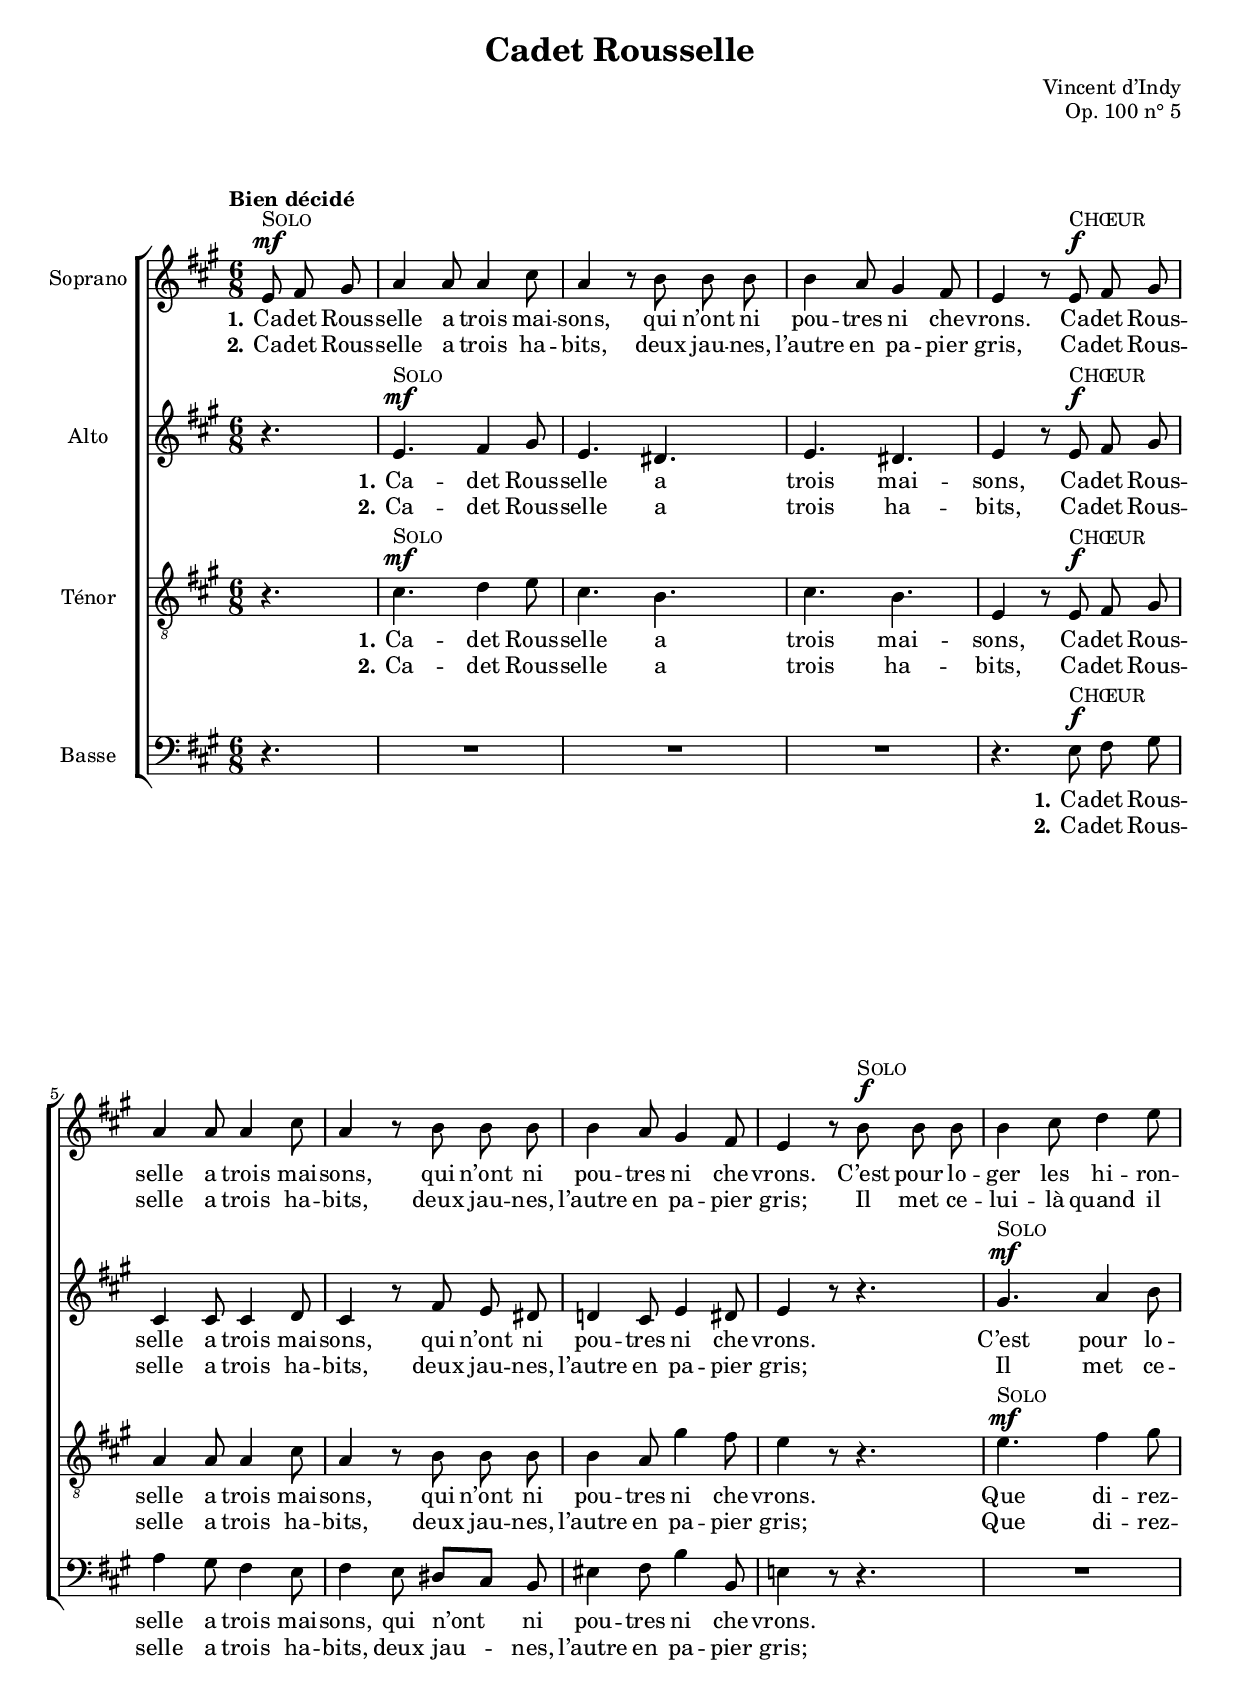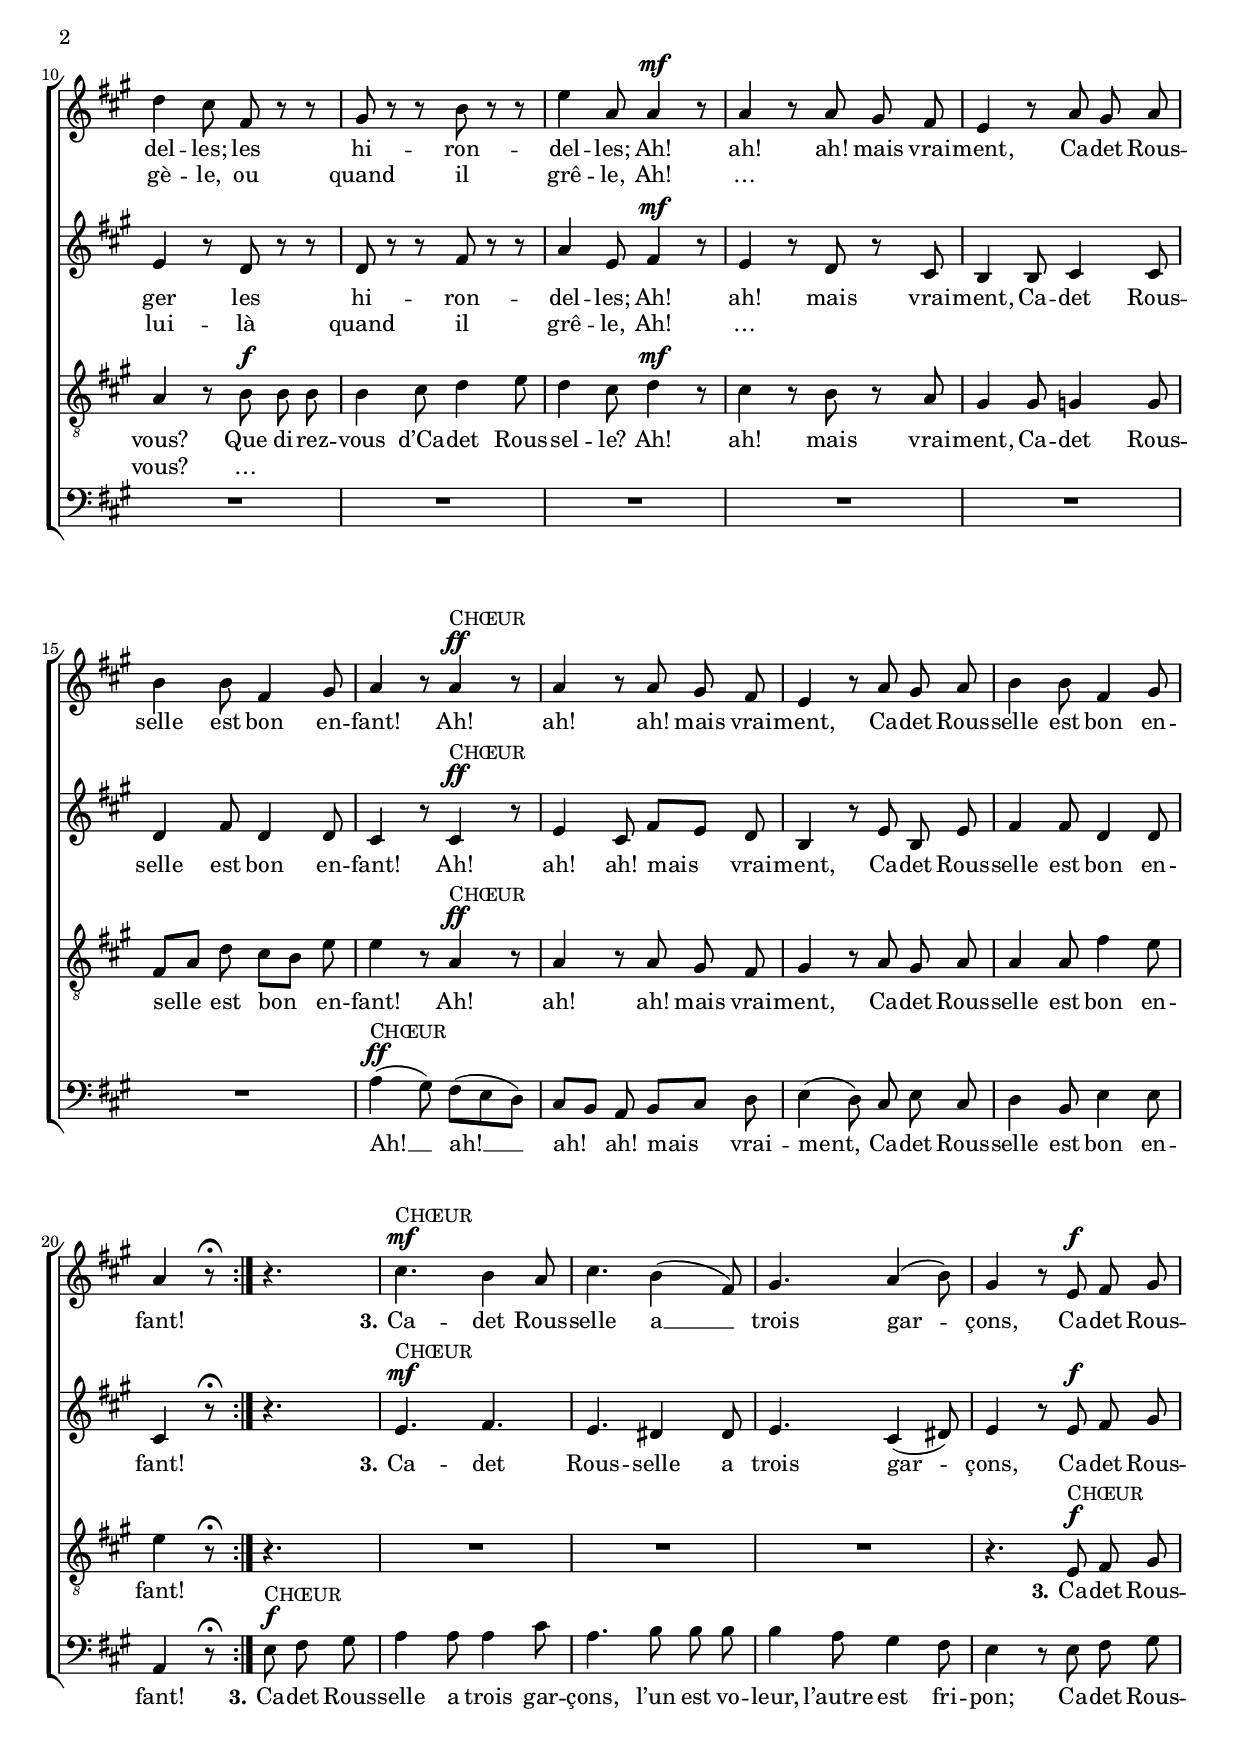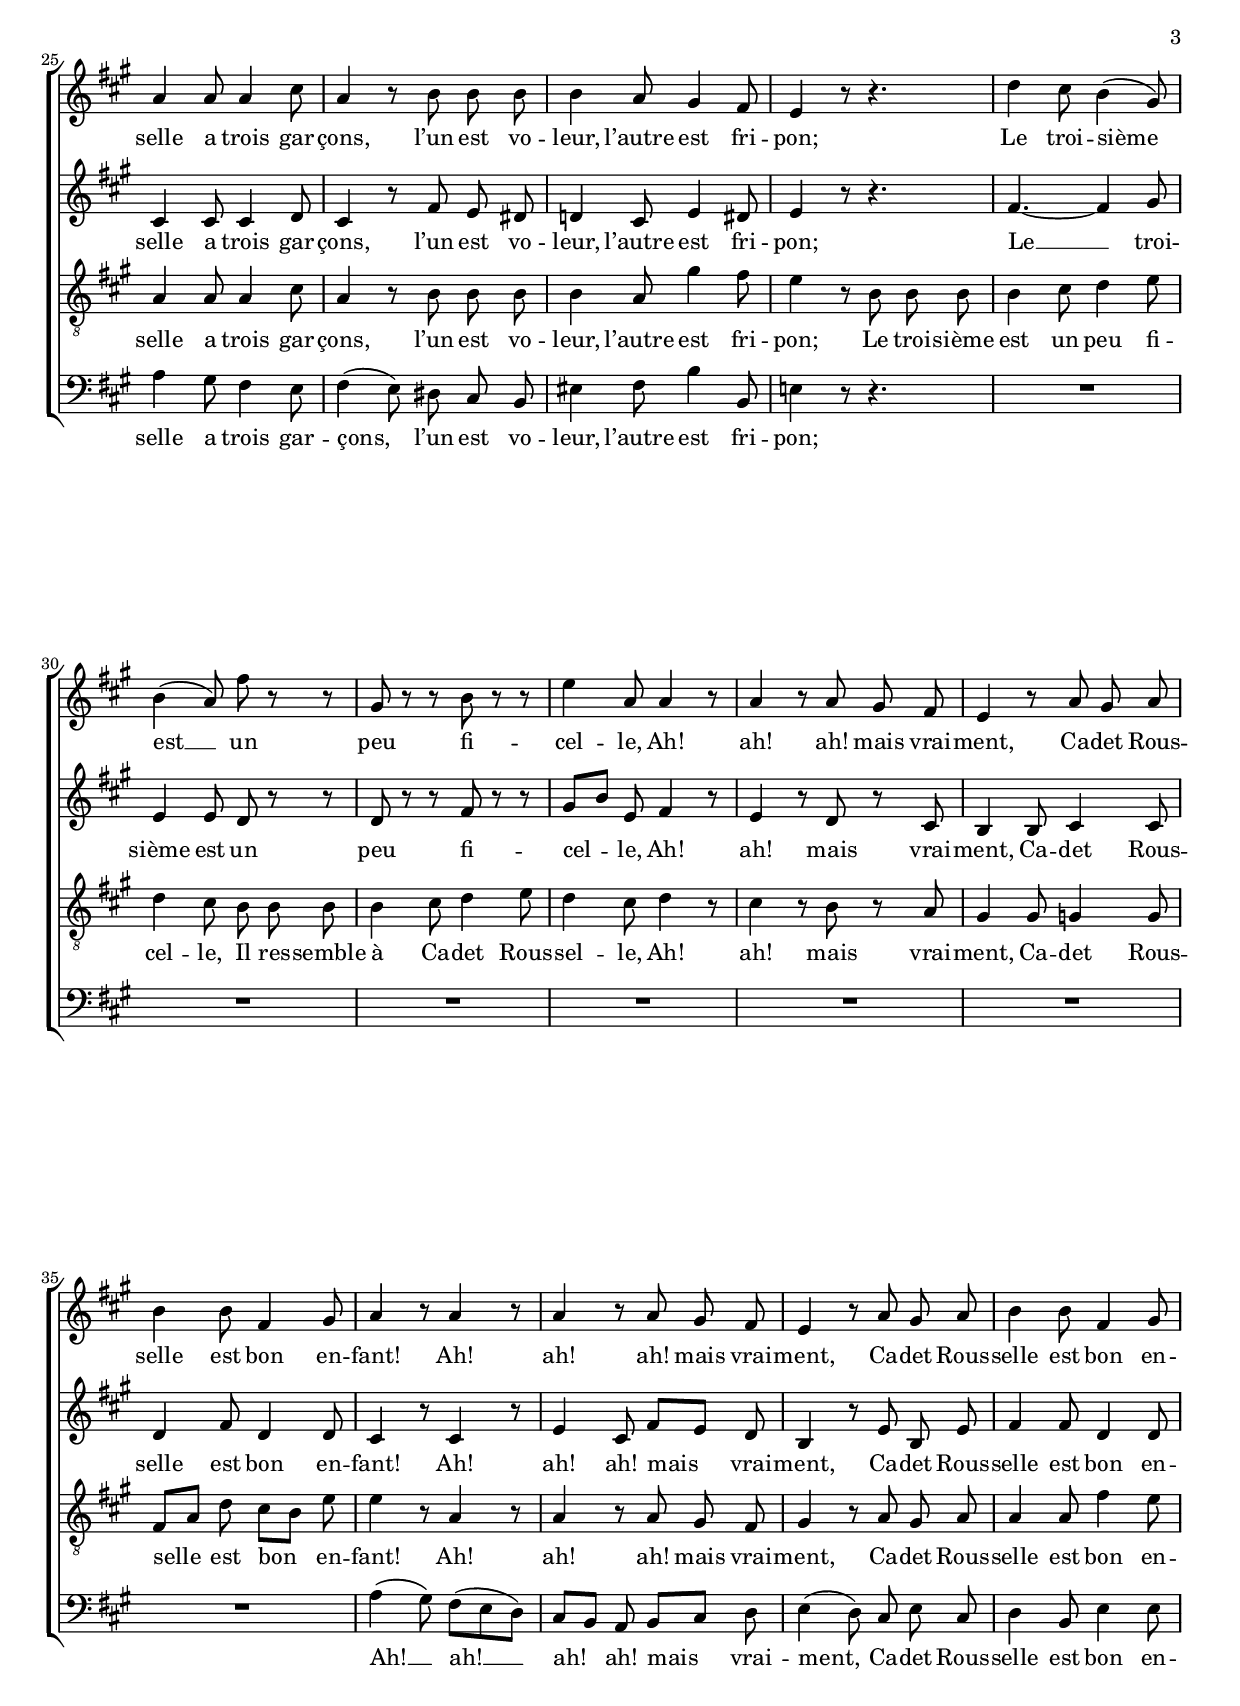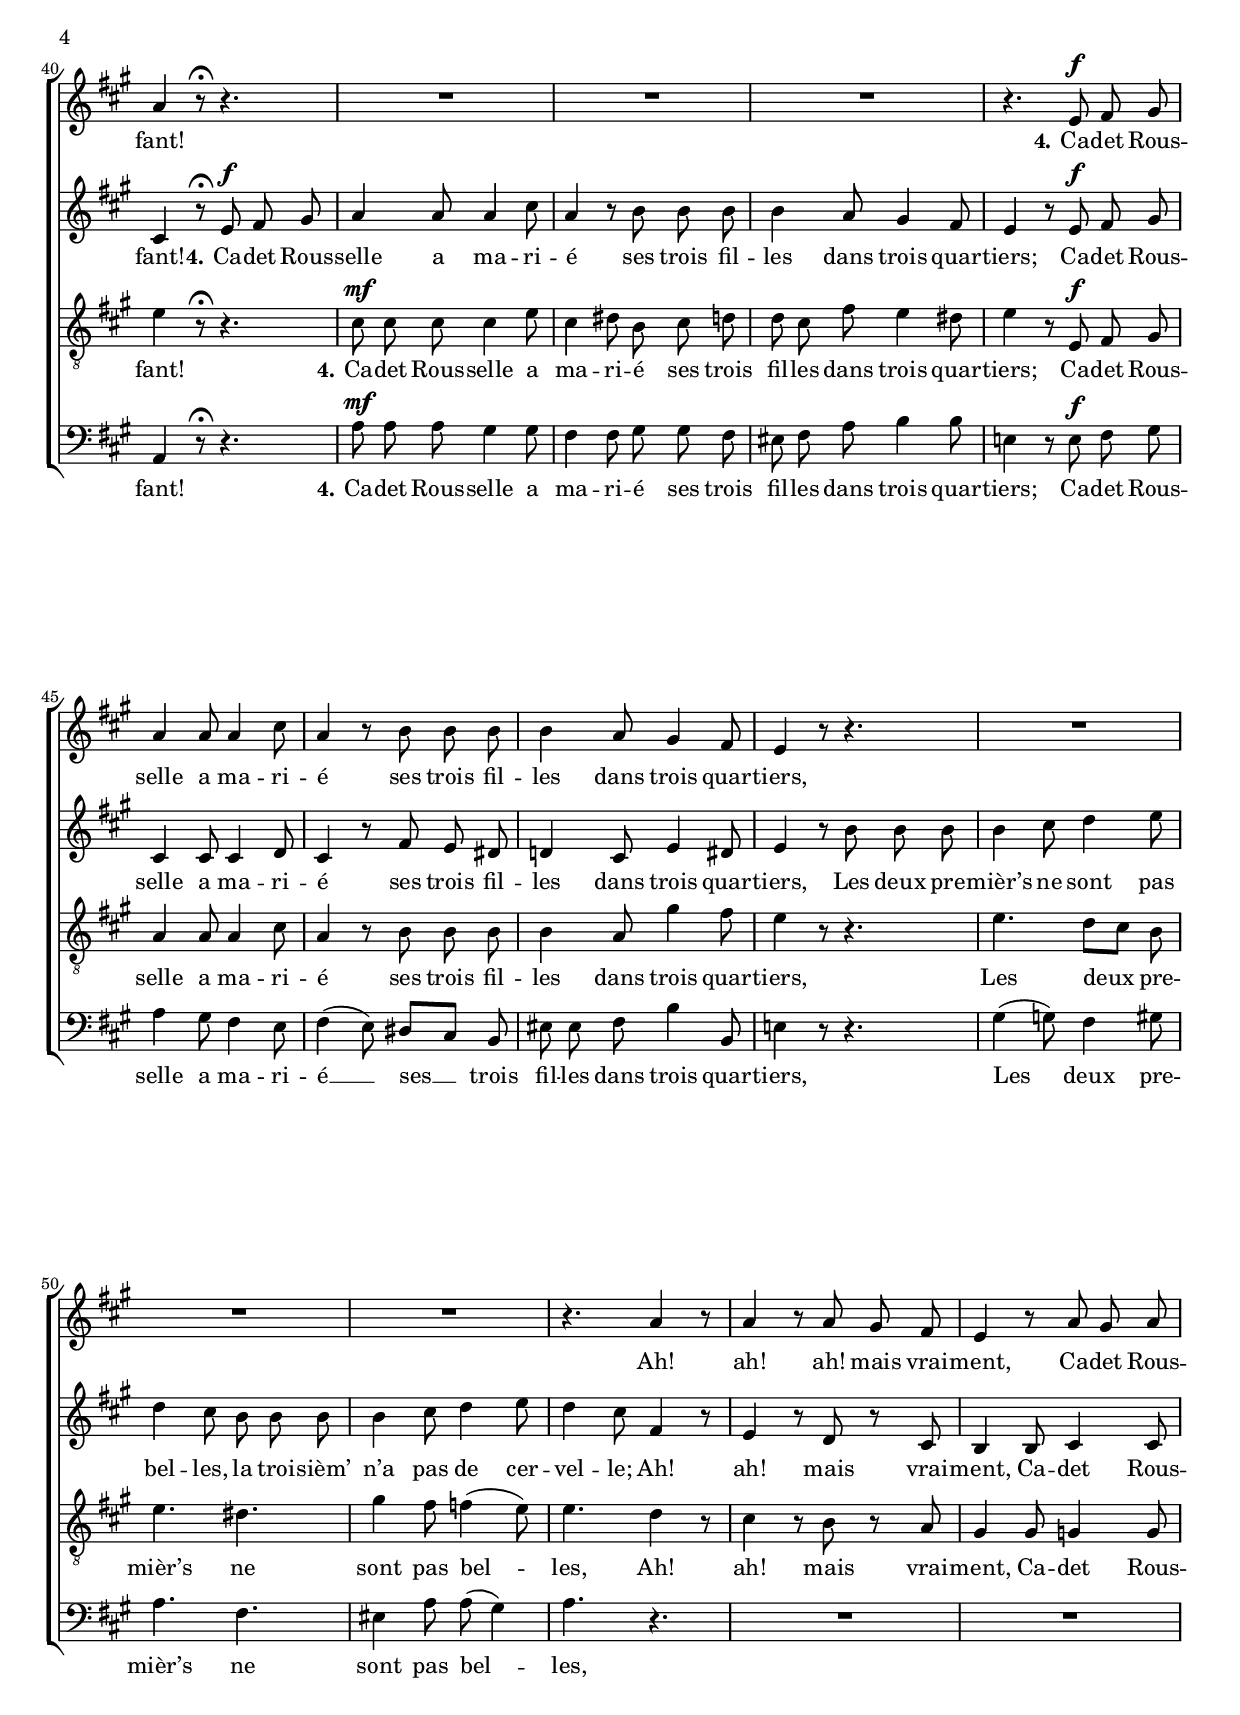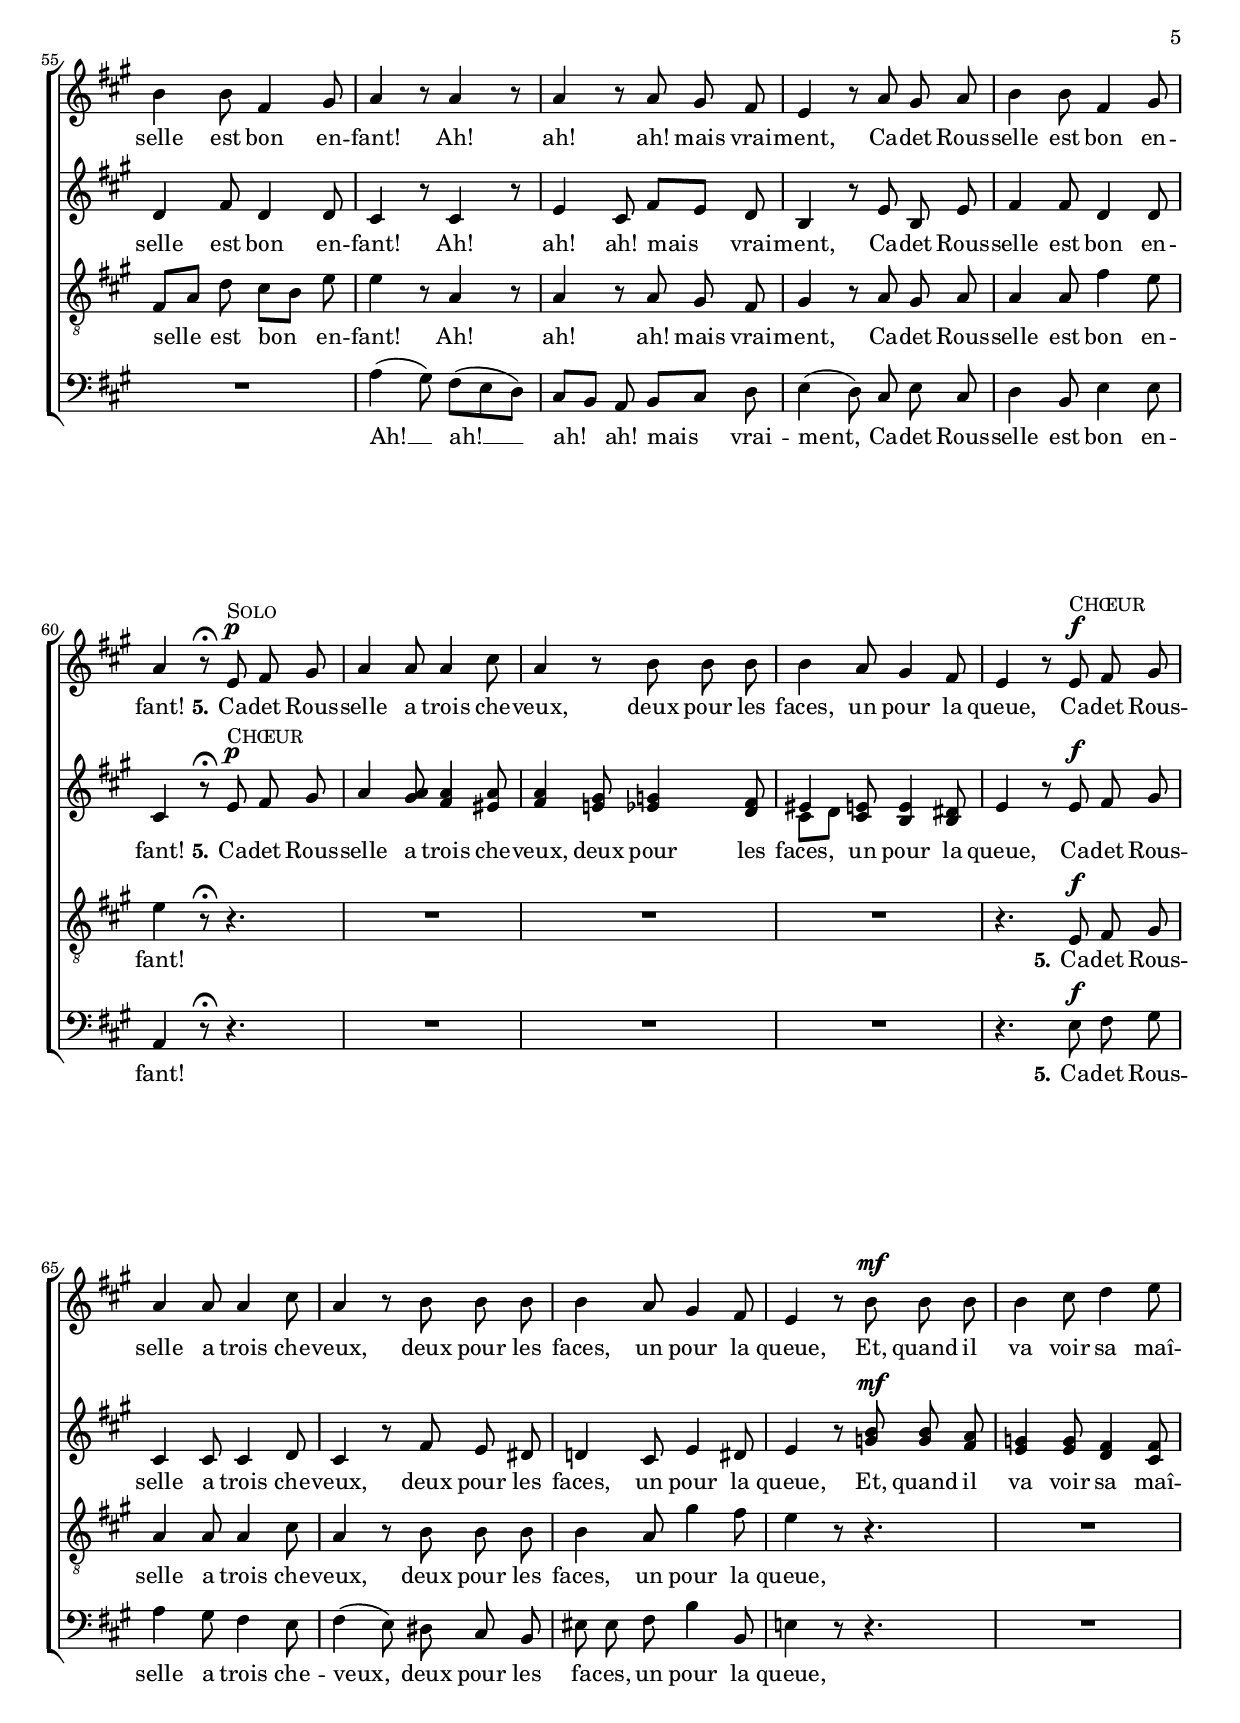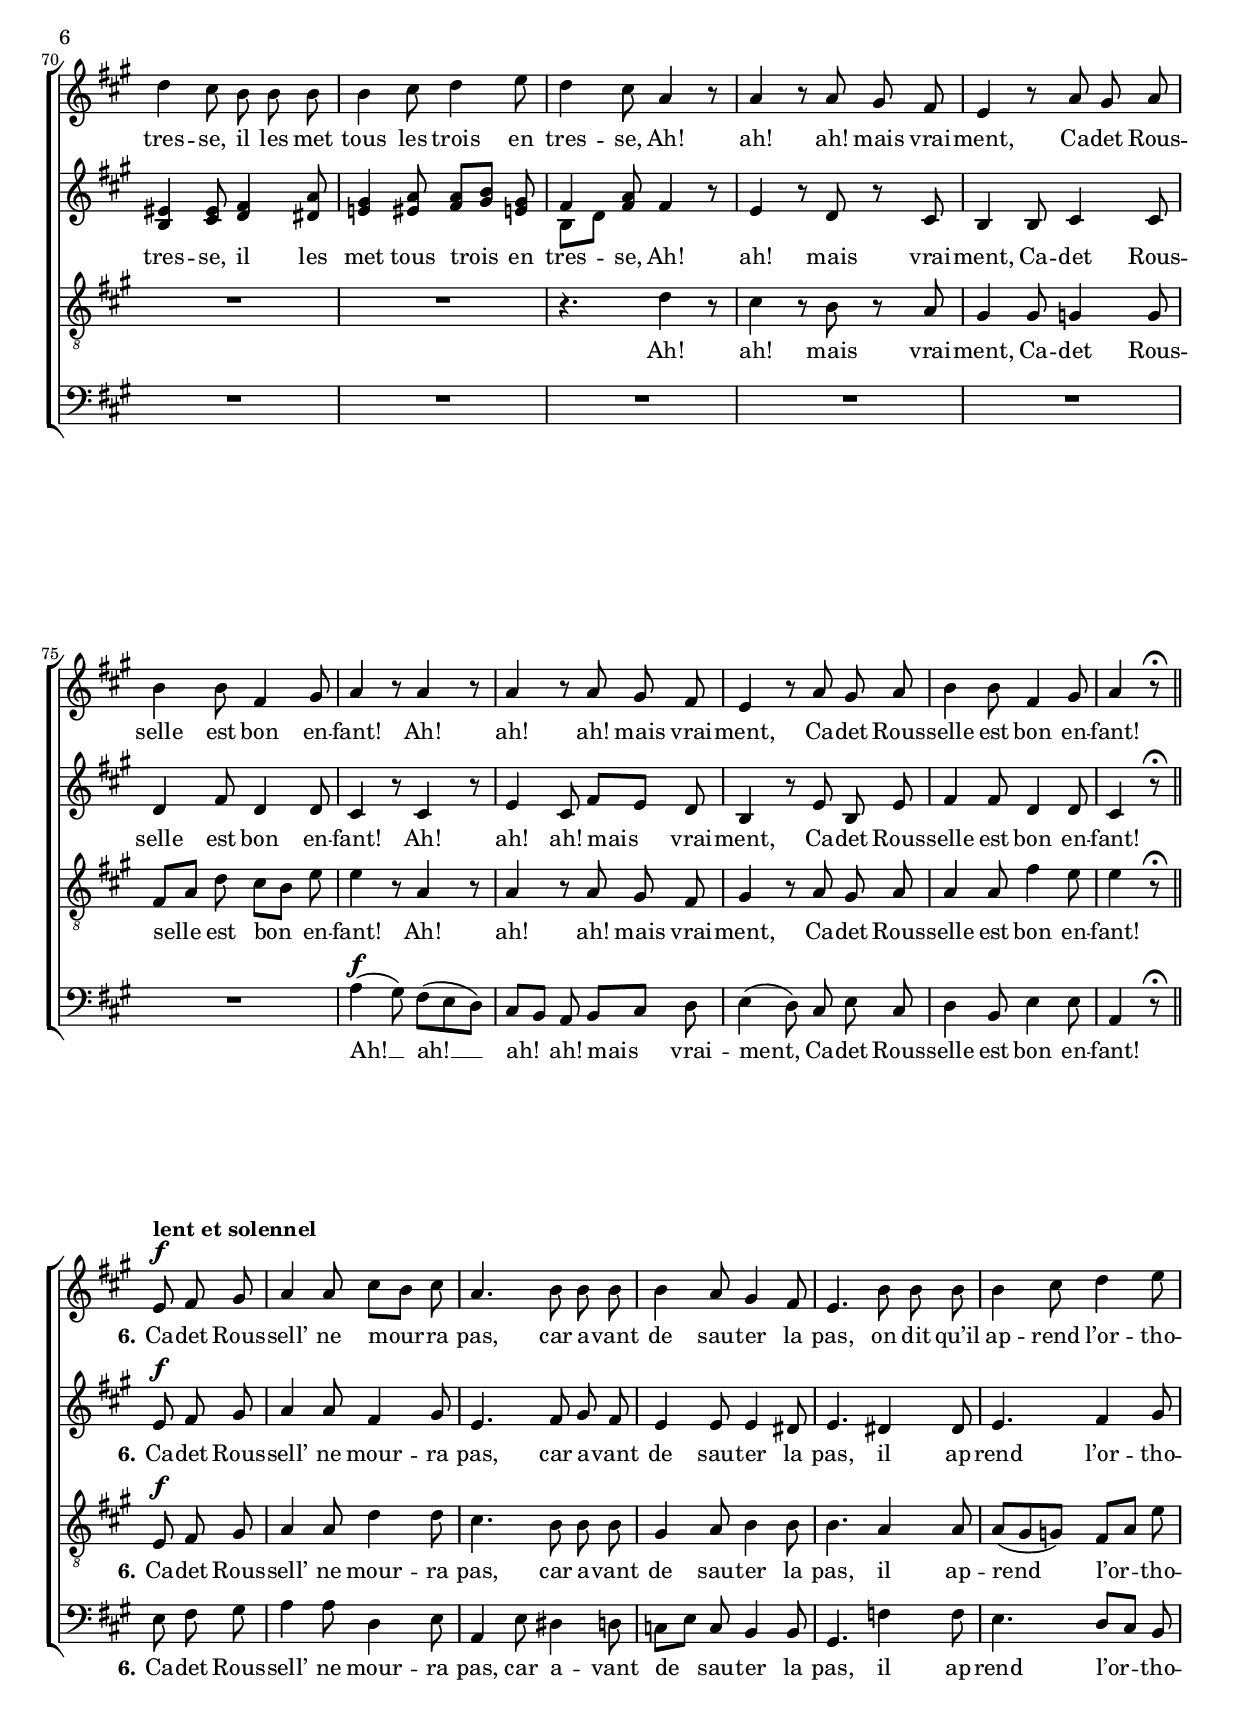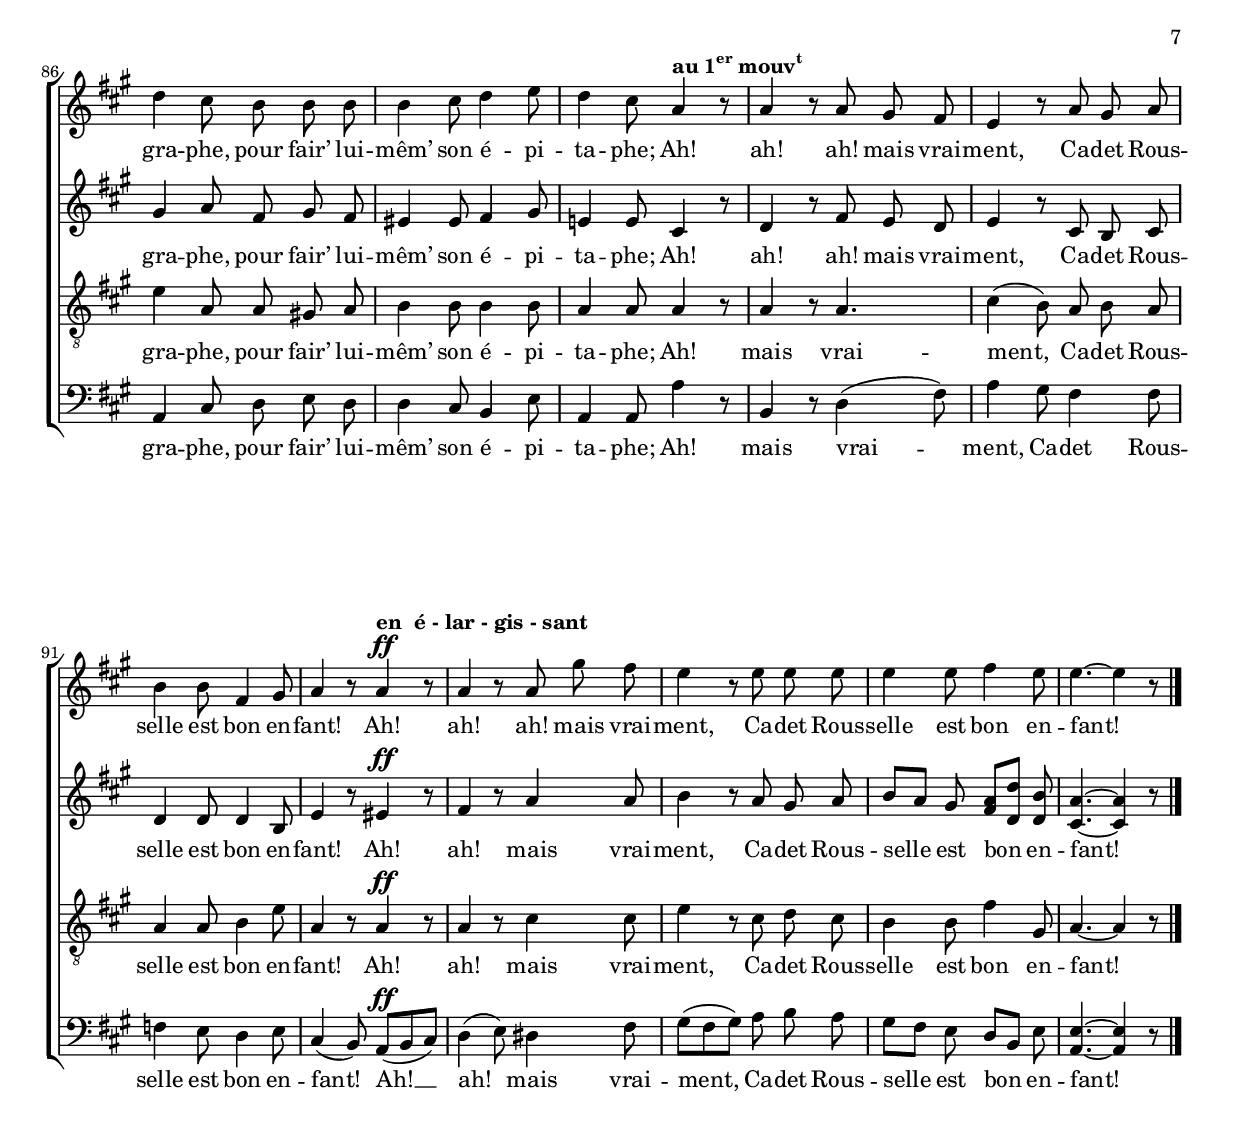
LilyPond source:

\version "2.22.1"

% Augustin Roche
% 5 février 2022
% © CC-BY-SA

\header {
  title = "Cadet Rousselle"
  composer = "Vincent d’Indy"
  opus = "Op. 100 n° 5"
  % Supprimer le pied de page par défaut
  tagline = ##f
}

#(set-global-staff-size 18)

global = {
  \key a \major
  \numericTimeSignature
  \time 6/8
  \partial 4.
  \dynamicUp
  \autoBeamOff
  \accidentalStyle modern
  \tempo "Bien décidé"
}

solo = \markup{
  \smallCaps Solo
}

choeur = \markup{
  \concat { C \smaller{ "HŒUR" } }
}


soprano = \relative c' {
  \global
  e8\mf^\solo fis gis
  a4 a8 a4 cis8
  a4 r8 b b b
  b4 a8 gis4 fis8 |
  e4 r8 e8\f^\choeur fis gis
  a4 a8 a4 cis8
  a4 r8 b b b
  b4 a8 gis4 fis8 |
  % p 18
  e4 r8 b'\f^\solo b b
  b4 cis8 d4 e8
  d4 cis8 fis, r r
  gis r r b r r |
  e4 a,8 a4\mf r8
  a4 r8 a8 gis fis
  e4 r8 a gis a
  b4 b8 fis4 gis8 |
  a4 r8 a4\ff^\choeur r8
  a4 r8 a8 gis fis
  e4 r8 a gis a
  b4 b8 fis4 gis8 |
  % p 19
  a4 r8\fermata \bar ":|." r4.
  cis4.\mf^\choeur b4 a8
  cis4. b4( fis8)
  gis4. a4( b8) |
  gis4 r8 e8\f fis gis
  a4 a8 a4 cis8
  a4 r8 b b b
  b4 a8 gis4 fis8 |
  e4 r8 r4.
  d'4 cis8 b4( gis8)
  b4( a8) fis'8 r r
  gis, r r b r r |
  e4 a,8 a4 r8
  a4 r8 a8 gis fis
  e4 r8 a gis a
  b4 b8 fis4 gis8 |
  % p 20
  a4 r8 a4 r8
  a4 r8 a gis fis
  e4 r8 a gis a
  b4 b8 fis4 gis8 |
  a4 r8\fermata r4.
  R2.*3
  r4. e8\f fis gis
  a4 a8 a4 cis8
  a4 r8 b b b
  b4 a8 gis4 fis8 |
  e4 r8 r4.
  R2.*3
  % p 21
  r4. a4 r8
  a4 r8 a gis fis
  e4 r8 a gis a
  b4 b8 fis4 gis8 |
  a4 r8 a4 r8
  a4 r8 a gis fis
  e4 r8 a gis a
  b4 b8 fis4 gis8 |
  a4 r8\fermata e8\p^\solo fis gis
  a4 a8 a4 cis8
  a4 r8 b b b
  b4 a8 gis4 fis8 |
  e4 r8 e\f^\choeur fis gis
  a4 a8 a4 cis8
  a4 r8 b b b
  b4 a8 gis4 fis8
  % p 22
  e4 r8 b'\mf b b
  b4 cis8 d4 e8
  d4 cis8 b b b
  b4 cis8 d4 e8 |
  d4 cis8 a4 r8
  a4 r8 a gis fis
  e4 r8 a gis a
  b4 b8 fis4 gis8 |
  a4 r8 a4 r8
  a4 r8 a8 gis fis
  e4 r8 a gis a
  b4 b8 fis4 gis8 |
  a4 r8\fermata \bar "||" \tempo "lent et solennel" e8\f fis gis
  a4 a8 cis[ b] cis
  a4. b8 b b
  b4 a8 gis4 fis8 |
  % p 23
  e4. b'8 b b 
  b4 cis8 d4 e8 
  d4 cis8 b b b
  b4 cis8 d4 e8
  d4 cis8 \tempo \markup{ au \concat{1\super er } \concat{ mouv\super t }} a4 r8
  a4 r8 a gis fis
  e4 r8 a gis a
  b4 b8 fis4 gis8 |
  a4 r8 \tempo "en  é - lar - gis - sant" a4\ff r8
  a4 r8 a8 gis' fis
  e4 r8 e e e
  e4 e8 fis4 e8
  e4.~ e4 r8 \bar "|."
}

alto = \relative c' {
  \global
  r4.
  e4.\mf^\solo fis4 gis8
  e4. dis
  e dis |
  e4 r8 e8\f^\choeur fis gis
  cis,4 cis8 cis4 d8
  cis4 r8 fis e dis
  d4 cis8 e4 dis8 
  e4 r8 r4.
  gis4.\mf^\solo a4 b8
  e,4 r8 d r r
  d r r fis r r |
  a4 e8 fis4\mf r8
  e4 r8 d r cis
  b4 b8 cis4 cis8
  d4 fis8 d4 d8 |
  cis4 r8 cis4\ff^\choeur r8
  e4 cis8 fis[ e] d
  b4 r8 e b e
  fis4 fis8 d4 d8 |
  % p 19
  cis4 r8\fermata r4.
  e4.\mf^\choeur fis
  e dis4 dis8
  e4. cis4( dis8) |
  e4 r8 e\f fis gis
  cis,4 cis8 cis4 d8 
  cis4 r8 fis e dis
  d4 cis8 e4 dis8 |
  e4 r8 r4.
  fis4.~ fis4 gis8
  e4 e8 d r r
  d r r fis r r |
  gis[ b] e, fis4 r8
  e4 r8 d r cis
  b4 b8 cis4 cis8
  d4 fis8 d4 d8 |
  % p 20
  cis4 r8 cis4 r8
  e4 cis8 fis[ e] d
  b4 r8 e b e
  fis4 fis8 d4 d8 |
  cis4 r8\fermata e8\f fis gis
  a4 a8 a4 cis8
  a4 r8 b b b
  b4 a8 gis4 fis8 |
  e4 r8 e8\f fis gis
  cis,4 cis8 cis4 d8
  cis4 r8 fis e dis
  d4 cis8 e4 dis8 |
  e4 r8 b' b b
  b4 cis8 d4 e8
  d4 cis8 b b b
  b4 cis8 d4 e8 |
  % p 21
  d4 cis8 fis,4 r8
  e4 r8 d8 r cis
  b4 b8 cis4 cis8
  d4 fis8 d4 d8 |
  cis4 r8 cis4 r8
  e4 cis8 fis[ e] d
  b4 r8 e b e
  fis4 fis8 d4 d8 |
  cis4 r8\fermata e8\p^\choeur fis gis
  a4 <a gis>8 <a fis>4 <a eis>8
  <a fis>4 <gis e>8 <g ees>4 <fis d>8
  <<{ \voiceOne eis4 } \new Voice { \voiceTwo cis8[ d] }>> \oneVoice <e cis>8 <e b>4 <dis b>8 |
  e4 r8 e8\f fis gis
  cis,4 cis8 cis4 d8
  cis4 r8 fis8 e dis
  d4 cis8 e4 dis8 |
  % p 22
  e4 r8 <b' g>\mf q <a fis>
  <g e>4 q8 <fis d>4 <fis cis>8
  <eis b>4 <eis cis>8 <fis d>4 <a dis,>8
  <gis e>4 <a eis>8 <a fis>[ <b gis>] <gis e>8 |
  <<{ \voiceOne fis4 } \new Voice { \voiceTwo b,8[ d] }>> \oneVoice <a' fis>8 fis4 r8
  e4 r8 d8 r8 cis8
  b4 b8 cis4 cis8
  d4 fis8 d4 d8 |
  cis4 r8 cis4 r8
  e4 cis8 fis[ e] d
  b4 r8 e b e
  fis4 fis8 d4 d8 |
  cis4 r8\fermata e8\f fis gis
  a4 a8 fis4 gis8
  e4. fis8 gis fis
  e4 e8 e4 dis8 |
  % p 23
  e4. dis4 dis8
  e4. fis4 gis8
  gis4 a8 fis gis fis
  eis4 eis8 fis4 gis8 |
  e4 e8 cis4 r8
  d4 r8 fis e d
  e4 r8 cis b cis
  d4 d8 d4 b8 |
  e4 r8 eis4\ff r8
  fis4 r8 a4 a8
  b4 r8 a gis a
  b[ a] gis <a fis>[ <d d,>] <b d,>
  <a cis,>4.~ q4 r8 |
}

tenor = \relative c' {
  \global
  r4. 
  cis4.\mf^\solo d4 e8
  cis4. b
  cis b |
  e,4 r8 e8\f^\choeur fis gis
  a4 a8 a4 cis8
  a4 r8  b b b
  b4 a8 gis'4 fis8 |
  % p 18
  e4 r8 r4.
  e4.\mf^\solo fis4 gis8
  a,4 r8 b8\f b b
  b4 cis8 d4 e8 |
  d4 cis8 d4\mf r8 
  cis4 r8 b r a
  gis4 gis8 g4 g8
  fis[ a] d cis[ b] e |
  e4 r8 a,4\ff^\choeur r8
  a4 r8 a gis fis
  gis4 r8 a gis a
  a4 a8 fis'4 e8 |
  % p 19
  e4 r8\fermata r4.
  R2.*3
  r4. e,8\f^\choeur fis gis
  a4 a8 a4 cis8 % corr.
  a4 r8 b b b
  b4 a8 gis'4 fis8 |
  e4 r8 b b b
  b4 cis8 d4 e8
  d4 cis8 b b b
  b4 cis8 d4 e8 |
  d4 cis8 d4 r8
  cis4 r8 b r a
  gis4 gis8 g4 g8
  fis[ a] d cis[ b] e |
  % p 20
  e4 r8 a,4 r8
  a4 r8 a gis fis
  gis4 r8 a gis a 
  a4 a8 fis'4 e8 |
  e4 r8\fermata r4.
  cis8\mf cis cis cis4 e8
  cis4 dis8 b cis d
  d cis fis e4 dis8 |
  e4 r8 e,8\f fis gis % note manquante
  a4 a8 a4 cis8
  a4 r8 b b b
  b4 a8 gis'4 fis8 |
  e4 r8 r4.
  e4. d8[ cis] b
  e4. dis
  gis4 fis8 f4( e8) |
  % p 21
  e4. d4 r8
  cis4 r8 b r a
  gis4 gis8 g4 g8
  fis[ a] d cis[ b] e |
  e4 r8 a,4 r8
  a4 r8 a gis fis
  gis4 r8 a gis a
  a4 a8 fis'4 e8 |
  e4 r8\fermata r4.
  R2.*3 |
  r4. e,8\f fis gis
  a4 a8 a4 cis8
  a4 r8 b b b
  b4 a8 gis'4 fis8 |
  % p 22
  e4 r8 r4.
  R2.*3
  r4. d4 r8 
  cis4 r8 b r a
  gis4 gis8 g4 g8
  fis[ a] d cis[ b] e |
  e4 r8 a,4 r8
  a4 r8 a gis fis
  gis4 r8 a gis a
  a4 a8 fis'4 e8 |
  e4 r8\fermata e,8\f fis gis
  a4 a8 d4 d8
  cis4. b8 b b
  gis4 a8 b4 b8 |
  % p 23
  b4. a4 a8
  a[( gis g]) fis[ a] e'
  e4 a,8 a gis a
  b4 b8 b4 b8 |
  a4 a8 a4 r8
  a4 r8 a4.
  cis4( b8) a b a
  a4 a8 b4 e8 |
  a,4 r8 a4\ff r8
  a4 r8 cis4 cis8
  e4 r8 cis d cis
  b4 b8 fis'4 gis,8
  a4.~ a4 r8 |
}

bass = \relative c {
  \global
  r4.
  R2.*3
  r4. e8\f^\choeur fis gis
  a4 gis8 fis4 e8
  fis4 e8 dis[ cis] b
  eis4 fis8 b4 b,8 |
  % p 18
  e4 r8 r4.
  R2.*7
  a4(\ff^\choeur gis8) fis[( e d])
  cis[ b] a b[ cis] d
  e4( d8) cis e cis
  d4 b8 e4 e8 |
  % p 19
  a,4 r8\fermata e'8\f^\choeur fis gis
  a4 a8 a4 cis8
  a4. b8 b b
  b4 a8 gis4 fis8 |
  e4 r8 e fis gis
  a4 gis8 fis4 e8
  fis4( e8) dis cis b
  eis4 fis8 b4 b,8 |
  e4 r8 r4.
  R2.*7
  % p 20
  a4( gis8) fis[( e d])
  cis[ b] a b[ cis] d
  e4( d8) cis e cis
  d4 b8 e4 e8 |
  a,4 r8\fermata r4.
  a'8\mf a a gis4 gis8
  fis4 fis8 gis gis fis
  eis fis a b4 b8 |
  e,4 r8 e\f fis gis
  a4 gis8 fis4 e8
  fis4( e8) dis[ cis] b
  eis eis fis b4 b,8 |
  e4 r8 r4.
  gis4( g8) fis4 gis8
  a4. fis
  eis4 a8 a( gis4) |
  % p 21
  a4. r
  R2.*3
  a4( gis8) fis[( e d])
  cis[ b] a b[ cis] d
  e4( d8) cis e cis
  d4 b8 e4 e8 |
  a,4 r8\fermata r4.
  R2.*3
  r4. e'8\f fis gis
  a4 gis8 fis4 e8
  fis4( e8) dis cis b
  eis eis fis b4 b,8 |
  e4 r8 r4.
  R2.*7
  a4(\f gis8) fis[( e d])
  cis[ b] a b[ cis] d
  e4( d8) cis e cis
  d4 b8 e4 e8 |
  a,4 r8\fermata e'8 fis gis
  a4 a8 d,4 e8
  a,4 e'8 dis4 d8
  c[ e] c b4 b8 |
  % p 23
  gis4. f'4 f8
  e4. d8[ cis] b
  a4 cis8 d e d
  d4 cis8 b4 e8 |
  a,4 a8 a'4 r8
  b,4 r8 d4( fis8)
  a4 gis8 fis4 fis8
  f4 e8 d4 e8 |
  cis4( b8) a[(\ff b cis])
  d4( e8) dis4 fis8
  gis[( fis gis]) a b a
  gis[ fis] e d[ b] e
  <e a,>4.~ q4 r8 |
}

% augmente la distance entre syllabes pour afficher le trait d'union
forceHyphen = \once \override LyricHyphen.minimum-distance = #1


ahmaisvraiment = \lyricmode {
  ah! mais vrai -- ment,
  Ca -- det Rous -- selle est bon en -- fant!
}
  

sopranoVerse = \lyricmode {
  \set stanza = "1."
  Ca -- det Rous -- selle a trois mai -- sons,
  qui n’ont ni pou -- tres ni che -- vrons.
  Ca -- det Rous -- selle a trois mai -- sons,
  qui n’ont ni pou -- tres ni che -- vrons.
  C’est pour lo -- ger les hi -- ron -- del -- les;
  les hi -- ron -- del -- les;
  Ah! ah! \ahmaisvraiment
  Ah! ah! \ahmaisvraiment
  
  \set stanza = "3."
  Ca -- det Rous -- selle a __ trois gar -- çons,
  Ca -- det Rous -- selle a trois gar -- çons,
  l’un est vo -- leur, l’autre est  fri -- pon;
  Le troi -- sième est __ un peu fi -- cel -- le,
  Ah! ah! \ahmaisvraiment
  Ah! ah! \ahmaisvraiment
  
  \set stanza = "4."
  Ca -- det Rous -- selle a ma -- ri -- é
  ses trois fil -- les dans trois quar -- tiers,
  Ah! ah! \ahmaisvraiment
  Ah! ah! \ahmaisvraiment
  
  \set stanza = "5."
  Ca -- det Rous -- selle a trois che -- veux,
  deux pour les faces, un pour la queue,
  Ca -- det Rous -- selle a trois che -- veux,
  deux pour les faces, un pour la queue,
  Et, quand il va voir sa maî -- tres -- se,
  il les met tous les trois en tres -- se,
  Ah! ah! \ahmaisvraiment
  Ah! ah! \ahmaisvraiment
  
  \set stanza = "6."
  Ca -- det Rous -- sell’ ne mour -- ra pas,
  car a -- vant de sau -- ter la pas,
  on dit qu’il ap -- rend l’or -- tho -- gra -- phe,
  pour fair’ \forceHyphen lui -- mêm’ son é -- pi -- ta -- phe;
  Ah! ah! \ahmaisvraiment
  Ah! ah! \ahmaisvraiment
}

sopranoVerseTwo = \lyricmode {
  \set stanza = "2."
  Ca -- det Rous -- selle a trois ha -- bits,
  deux jau -- nes, l’autre en pa -- pier gris,
  Ca -- det Rous -- selle a trois ha -- bits,
  deux jau -- nes, l’autre en pa -- pier gris;
  Il met ce -- \forceHyphen lui -- là quand il gè -- le,
  ou quand il grê -- le, Ah! …
}

altoVerse = \lyricmode {
  \set stanza = "1."
  Ca -- det Rous -- selle a trois mai -- sons,
  Ca -- det Rous -- selle a trois mai -- sons,
  qui n’ont ni pou -- tres ni che -- vrons.
  C’est pour lo -- ger les hi -- ron -- del -- les;
  Ah! \ahmaisvraiment
  Ah! ah! \ahmaisvraiment
  
  \set stanza = "3."
  Ca -- det Rous -- selle a trois gar -- çons,
  Ca -- det Rous -- selle a trois gar -- çons,
  l’un est vo -- leur, l’autre est  fri -- pon;
  Le __ troi -- sième est un peu fi -- cel -- le,
  Ah! \ahmaisvraiment
  Ah! ah! \ahmaisvraiment
  
  \set stanza = "4."
  Ca -- det Rous -- selle a ma -- ri -- é
  ses trois fil -- les dans trois quar -- tiers;
  Ca -- det Rous -- selle a ma -- ri -- é
  ses trois fil -- les dans trois quar -- tiers,
  Les deux pre -- mièr’s ne sont pas bel -- les,
  la troi -- sièm’ n’a pas de cer -- vel -- le;
  Ah! \ahmaisvraiment
  Ah! ah! \ahmaisvraiment
  
  \set stanza = "5."
  Ca -- det Rous -- selle a trois che -- veux,
  deux pour les faces, un pour la queue,
  Ca -- det Rous -- selle a trois che -- veux,
  deux pour les faces, un pour la queue,
  Et, quand il va voir sa maî -- tres -- se,
  il les met tous trois en tres -- se,
  Ah! \ahmaisvraiment
  Ah! ah! \ahmaisvraiment
  
  \set stanza = "6."
  Ca -- det Rous -- sell’ ne mour -- ra pas,
  car a -- vant de sau -- ter la pas,
  il ap -- rend l’or -- tho -- gra -- phe,
  pour fair’ \forceHyphen lui -- mêm’ son é -- pi -- ta -- phe;
  Ah! ah! \ahmaisvraiment
  Ah! \ahmaisvraiment
  
}

altoVerseTwo = \lyricmode {
  \set stanza = "2."
  Ca -- det Rous -- selle a trois ha -- bits,
  Ca -- det Rous -- selle a trois ha -- bits,
  deux jau -- nes, l’autre en pa -- pier gris;
  Il met ce -- \forceHyphen lui -- là quand il grê -- le, Ah! …
}

tenorVerse = \lyricmode {
  \set stanza = "1."
  Ca -- det Rous -- selle a trois mai -- sons,
  Ca -- det Rous -- selle a trois mai -- sons,
  qui n’ont ni pou -- tres ni che -- vrons.
  Que di -- \forceHyphen rez -- vous?
  Que di -- \forceHyphen rez -- vous d’Ca -- det Rous -- sel -- le?
  Ah! \ahmaisvraiment
  Ah! ah! \ahmaisvraiment
  
  \set stanza = "3."
  Ca -- det Rous -- selle a trois gar -- çons,
  l’un est vo -- leur, l’autre est  fri -- pon;
  Le troi -- sième est un peu fi -- cel -- le,
  Il res -- semble à Ca -- det Rous -- sel -- le,
  Ah! \ahmaisvraiment
  Ah! ah! \ahmaisvraiment
  
  \set stanza = "4."
  Ca -- det Rous -- selle a ma -- ri -- é
  ses trois fil -- les dans trois quar -- tiers;
  Ca -- det Rous -- selle a ma -- ri -- é
  ses trois fil -- les dans trois quar -- tiers,
  Les deux pre -- mièr’s ne sont pas bel -- les,
  Ah! \ahmaisvraiment
  Ah! ah! \ahmaisvraiment
  
  \set stanza = "5."
  Ca -- det Rous -- selle a trois che -- veux,
  deux pour les faces, un pour la queue,
  Ah! \ahmaisvraiment
  Ah! ah! \ahmaisvraiment
  
  \set stanza = "6."
  Ca -- det Rous -- sell’ ne mour -- ra pas,
  car a -- vant de sau -- ter la pas,
  il ap -- rend l’or -- tho -- gra -- phe,
  pour fair’ \forceHyphen lui -- mêm’ son é -- pi -- ta -- phe;
  Ah! mais vrai -- ment,
  Ca -- det Rous -- selle est bon en -- fant!
  Ah! \ahmaisvraiment
  
}

tenorVerseTwo = \lyricmode {
  \set stanza = "2."
  Ca -- det Rous -- selle a trois ha -- bits,
  Ca -- det Rous -- selle a trois ha -- bits,
  deux jau -- nes, l’autre en pa -- pier gris;
  Que di -- \forceHyphen rez -- vous?  …
}

bassVerse = \lyricmode {
  \set stanza = "1."
  Ca -- det Rous -- selle a trois mai -- sons,
  qui n’ont ni pou -- tres ni che -- vrons.
  Ah! __ ah! __ ah! \ahmaisvraiment
  
  \set stanza = "3."
  Ca -- det Rous -- selle a trois gar -- çons,
  l’un est vo -- leur, l’autre est  fri -- pon;
  Ca -- det Rous -- selle a trois gar -- çons,
  l’un est vo -- leur, l’autre est  fri -- pon;
  Ah! __ ah! __ ah! \ahmaisvraiment
  
  \set stanza = "4."
  Ca -- det Rous -- selle a ma -- ri -- é
  ses trois fil -- les dans trois quar -- tiers;
  Ca -- det Rous -- selle a ma -- ri -- é __
  ses __ trois fil -- les dans trois quar -- tiers,
  Les deux pre -- mièr’s ne sont pas bel -- les,
  Ah! __ ah! __ ah! \ahmaisvraiment
  
  \set stanza = "5."
  Ca -- det Rous -- selle a trois che -- veux,
  deux pour les fa -- ces, un pour la queue,
  Ah! __ ah! __ ah! \ahmaisvraiment
  
  \set stanza = "6."
  Ca -- det Rous -- sell’ ne mour -- ra pas,
  car a -- vant de sau -- ter la pas,
  il ap -- rend l’or -- tho -- gra -- phe,
  pour fair’ \forceHyphen lui -- mêm’ son é -- pi -- ta -- phe;
  Ah! mais vrai -- ment,
  Ca -- det Rous -- selle est bon en -- fant!
  Ah! __ \ahmaisvraiment
  
}

bassVerseTwo = \lyricmode {
  \set stanza = "2."
  Ca -- det Rous -- selle a trois ha -- bits,
  deux jau -- nes, l’autre en pa -- pier gris;
}

\score {
  \new ChoirStaff <<
    \new Staff \with {
      midiInstrument = "choir aahs"
      instrumentName = "Soprano"
    } { \soprano }
    \addlyrics { \sopranoVerse }
    \addlyrics { \sopranoVerseTwo }
    \new Staff \with {
      midiInstrument = "choir aahs"
      instrumentName = "Alto"
    } { \new Voice="altoVoice" \alto }
    \new Lyrics \lyricsto "altoVoice"  { \altoVerse }
    \new Lyrics \lyricsto "altoVoice" { \altoVerseTwo }
    \new Staff \with {
      midiInstrument = "choir aahs"
      instrumentName = "Ténor"
    } { \clef "treble_8" \tenor }
    \addlyrics { \tenorVerse }
    \addlyrics { \tenorVerseTwo }
    \new Staff \with {
      midiInstrument = "choir aahs"
      instrumentName = "Basse"
    } { \clef bass \bass }
    \addlyrics { \bassVerse }
    \addlyrics { \bassVerseTwo }
  >>
  \layout { }
  \midi {
    \tempo 4.=100
  }
}
